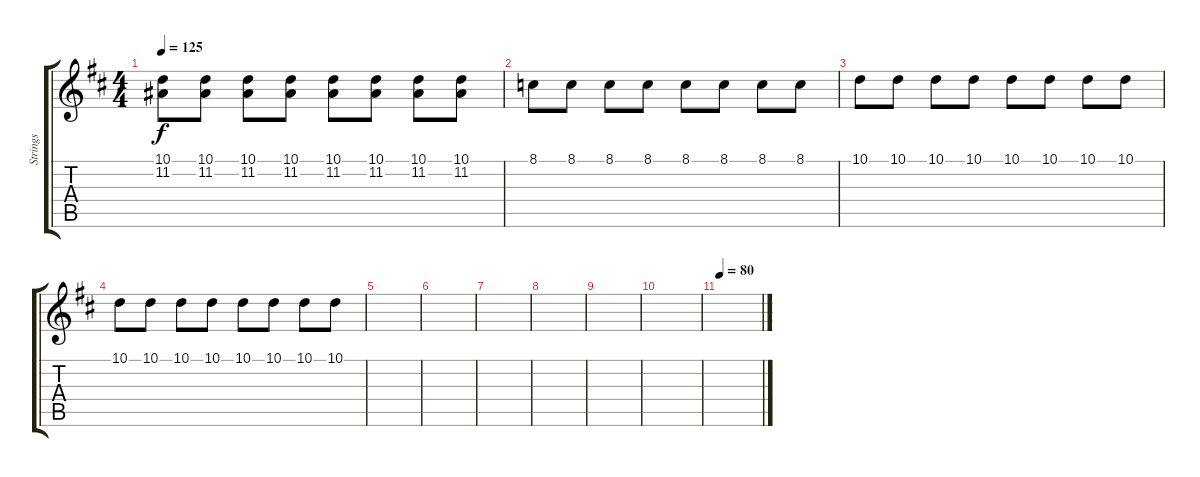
\track ("Strings" "Strings") {instrument stringensemble1}
\staff {score tabs}
\tuning (E4 B3 G3 D3 A2 E2) {hide}
\ts (4 4)
\tempo 125
\clef g2
\ks d
(10.1 11.2).8{dy f} (10.1 11.2).8 (10.1 11.2).8 (10.1 11.2).8 (10.1 11.2).8 (10.1 11.2).8 (10.1 11.2).8 (10.1 11.2).8 |
8.1.8 8.1.8 8.1.8 8.1.8 8.1.8 8.1.8 8.1.8 8.1.8 |
10.1.8 10.1.8 10.1.8 10.1.8 10.1.8 10.1.8 10.1.8 10.1.8 |
10.1.8 10.1.8 10.1.8 10.1.8 10.1.8 10.1.8 10.1.8 10.1.8 |
|
|
|
|
|
|
\tempo 80
